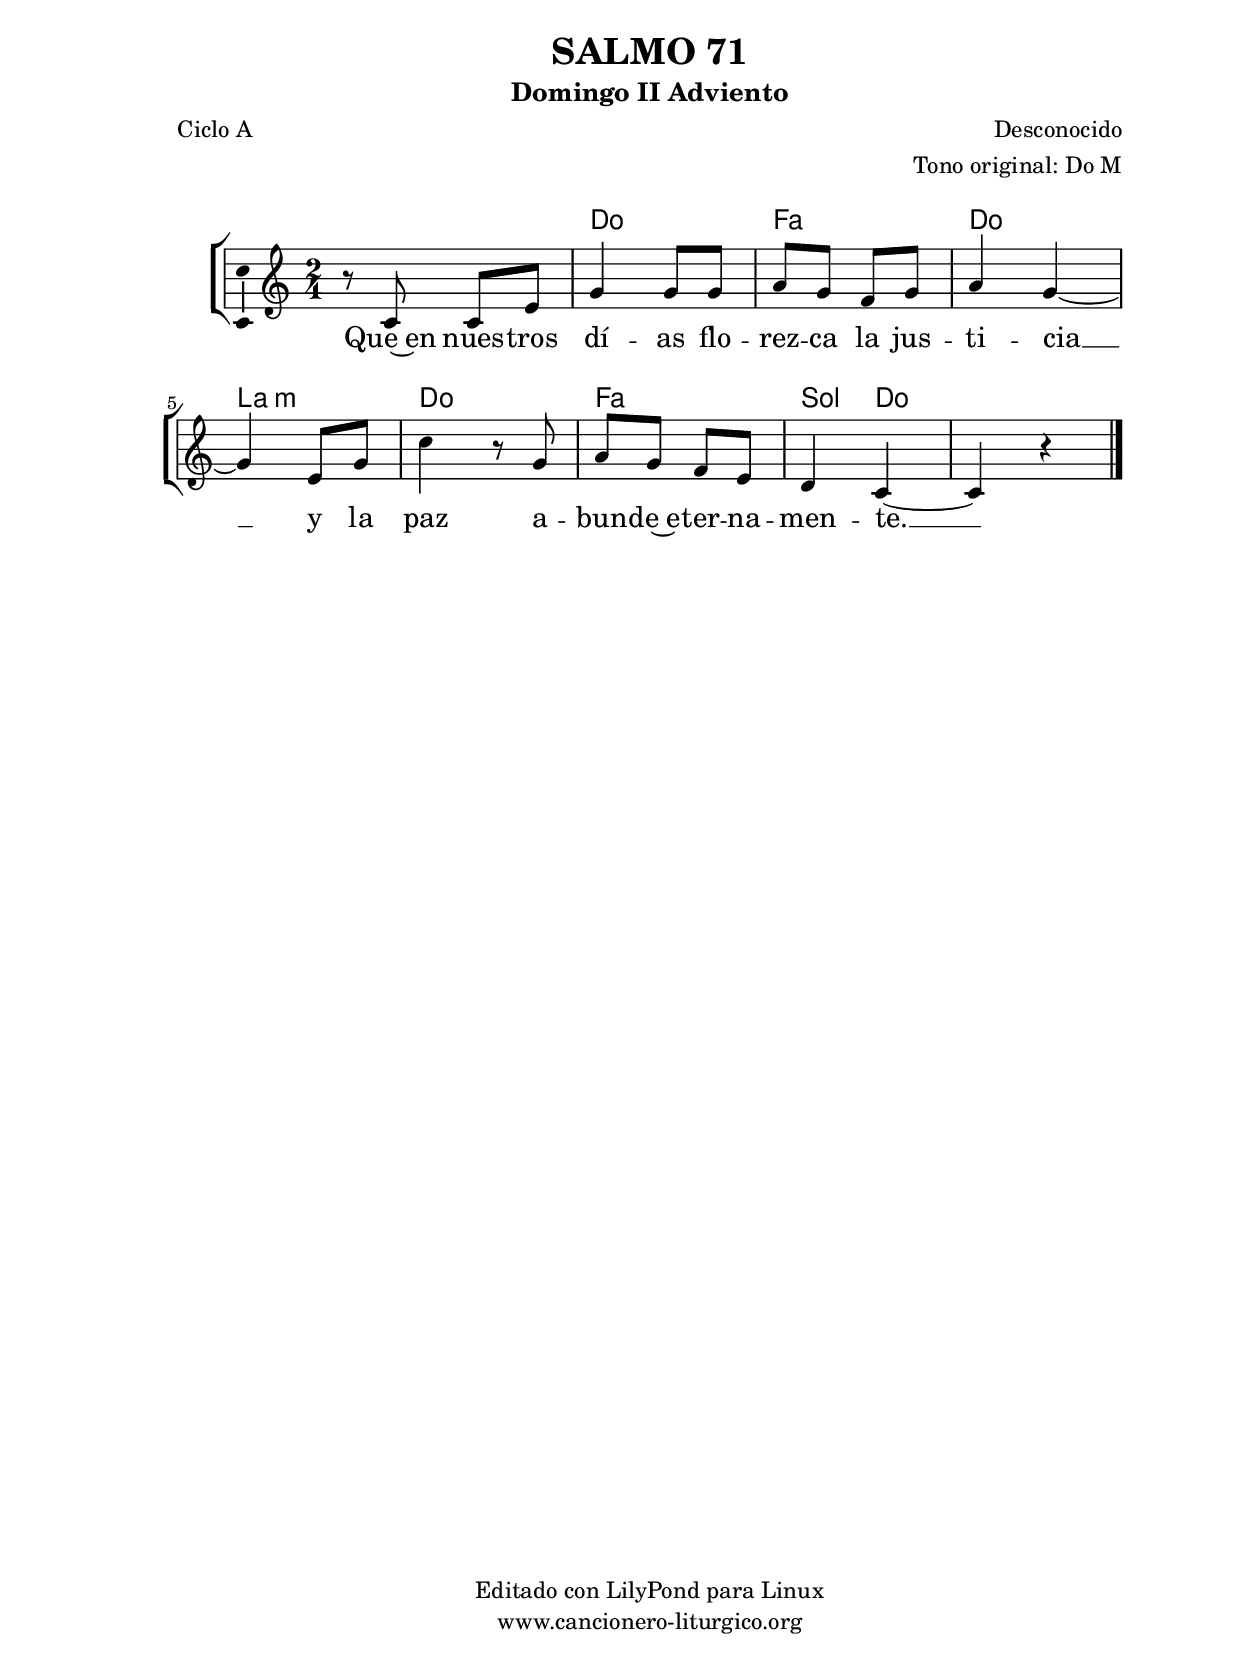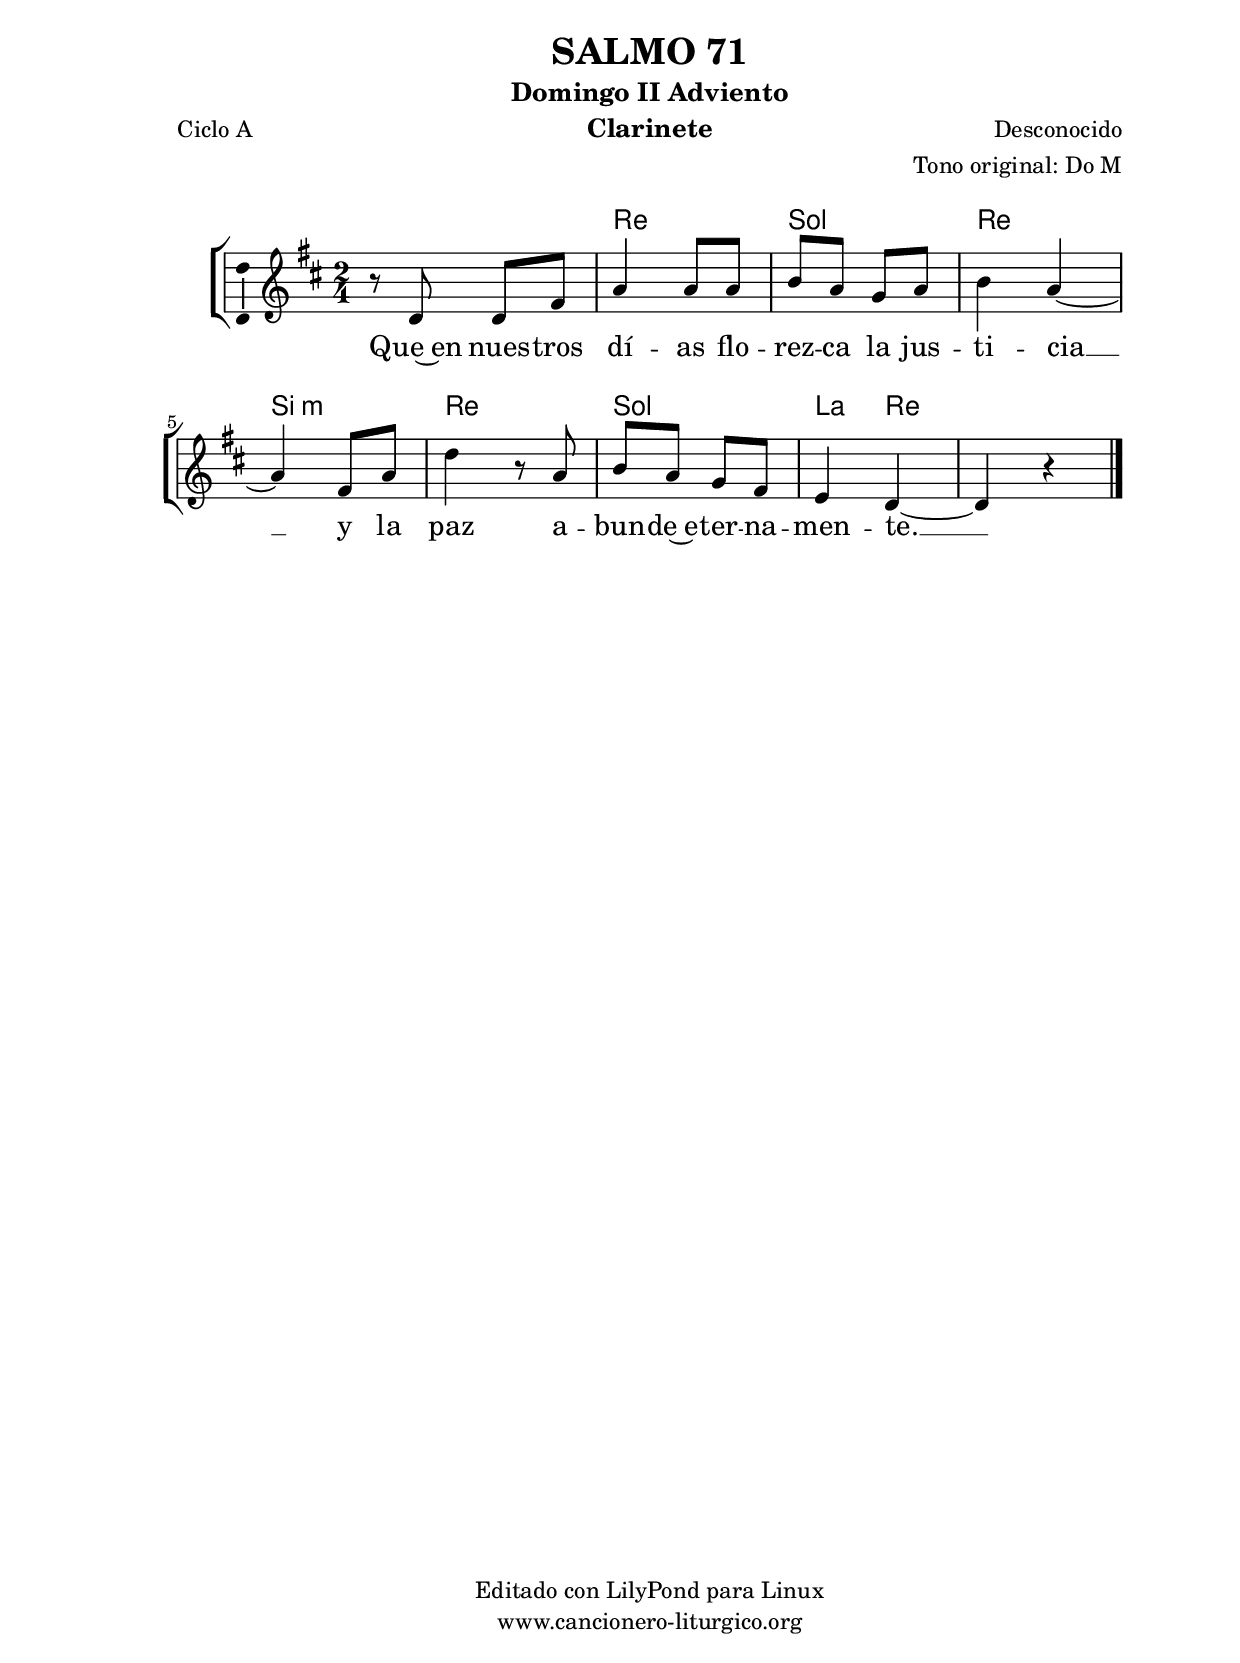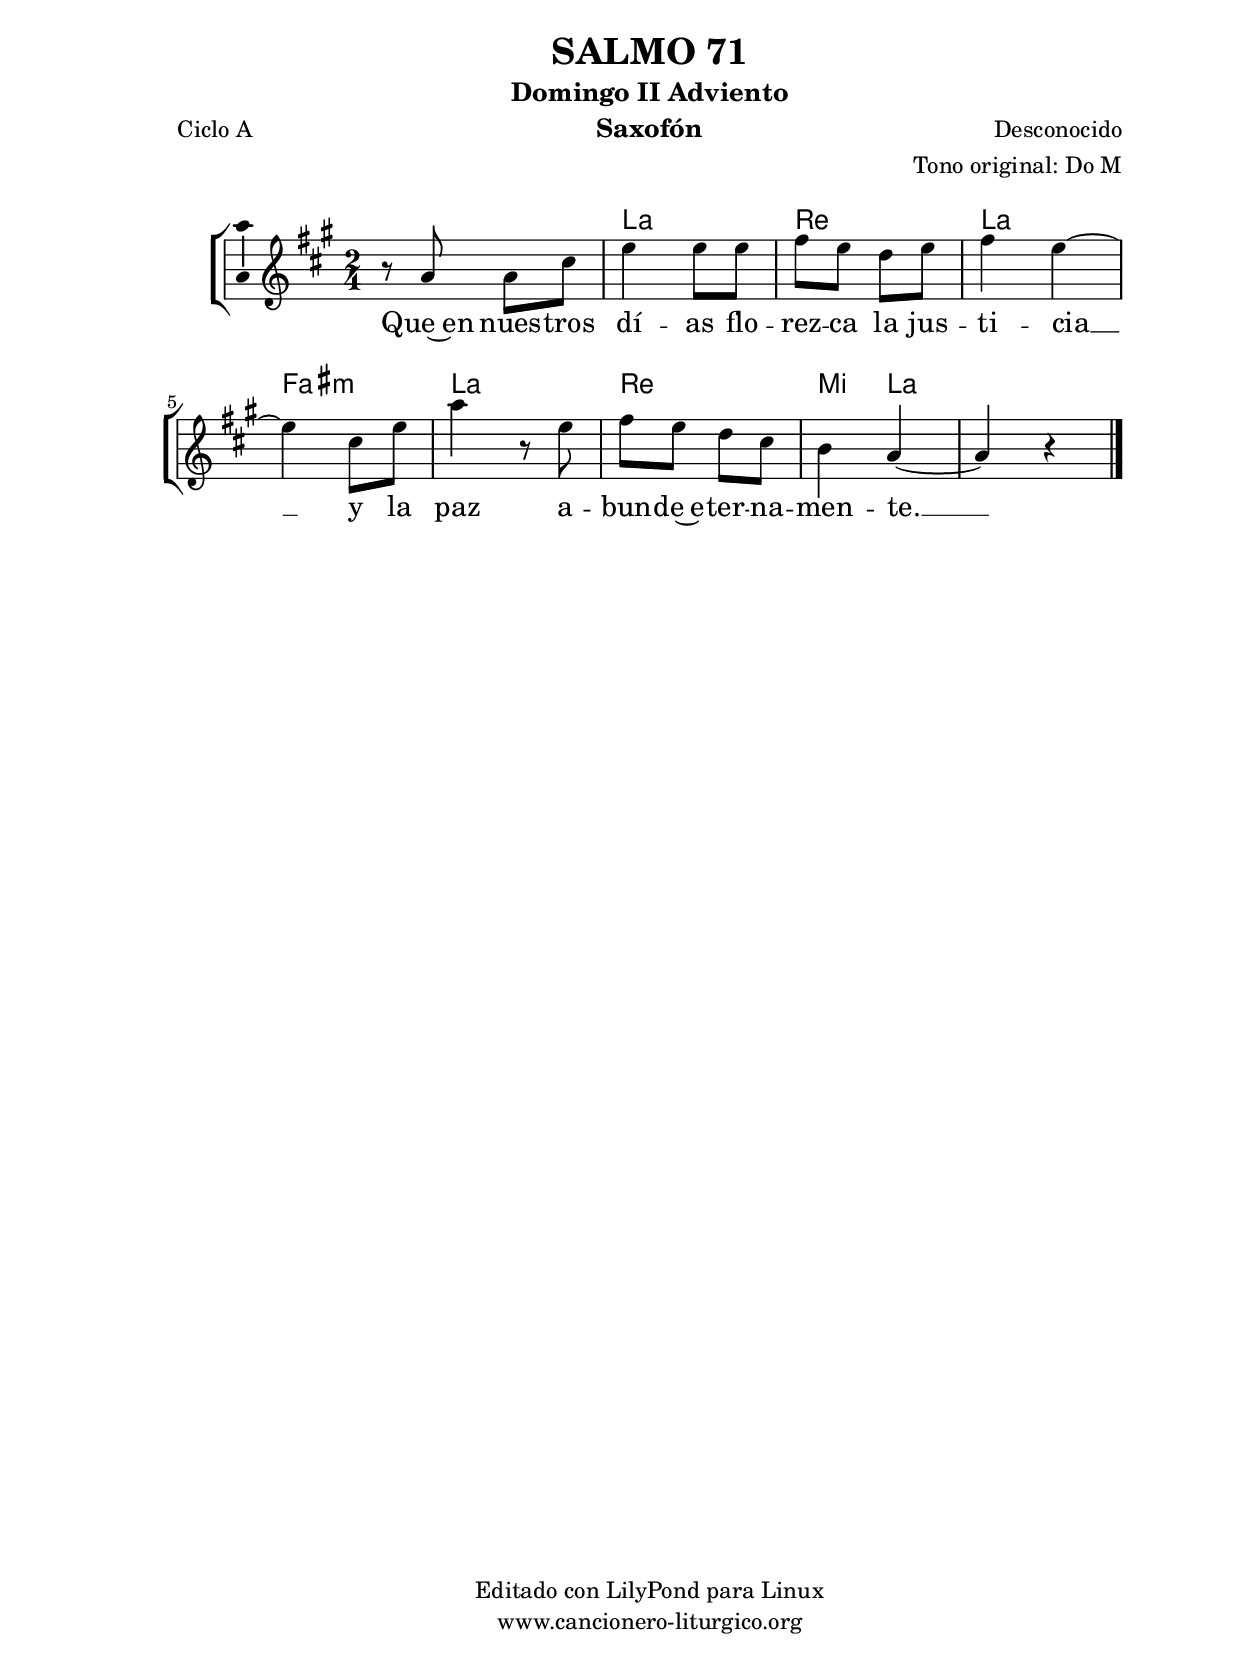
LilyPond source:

%
%para convertir .midi en .wav:
%timidity filename.midi -Ow -o finename.wav
%
%
%Para convertir de .wav a .mp3:
%lame -h -m j filename.wav
%
%
%para escuchar el midi:
%timidity nombrefichero.midi
%


%versión de lilypond para la que se ha escrito esta partitura:
\version "2.16.0"

	%Tamaño papel
	#(set-default-paper-size "a4")
	%Tamaño partitura
	#(set-global-staff-size 20)
	%No responde al pulsar sobre una nota
	#(ly:set-option 'point-and-click #f)

%parámetros del encabezamiento:
\header {
	title = "SALMO 71"
	subtitle = "Domingo II Adviento"
	composer = "Desconocido"
	poet = "Ciclo A"
	meter = ""
	arranger = "Tono original: Do M"
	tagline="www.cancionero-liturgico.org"
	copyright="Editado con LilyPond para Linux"
	tiempo = "Adviento"
	usos = "Salmo"
	letra = "Que en nuestros días florezca la justicia y la paz abunde eternamente."
	}

%parámetros asociados al papel:
\paper  {
	oddHeaderMarkup = \markup {\fill-line { \on-the-fly #not-first-page \fromproperty #'header:title \on-the-fly #not-first-page \fromproperty #'header:composer }}
	evenHeaderMarkup = \markup {\fill-line { \fromproperty #'header:composer \fromproperty #'header:title }}
	#(set-paper-size "a4")
	print-page-number = ##f
	first-page-number = 1
	print-first-page-number = ##f
%	head-separation = 3.0 \cm
	top-margin = 2.0 \cm
	bottom-margin = 0.5\cm
%%%	bottom-margin = -1.0\cm
	left-margin = 3.0 \cm
	line-width = 16.0 \cm 
	indent = 8\mm
	interscoreline = 2.\mm
	between-system-space = 15\mm
%	para que las partituras no llenen la hoja:
	ragged-bottom = ##t
%	idem para la última hoja:
	ragged-last-bottom = ##f
%	para que las partituras llenen el ancho del papel:
	ragged-last = ##f
	after-title-space = 2.5 \cm
%page-count=1
%system-count=8

	%Flexible Vertical Spacing
%	markup-markup-spacing =
%	#'((basic-distance . 15) (minimum-distance . 15) (padding . 3))
	markup-system-spacing =
	#'((basic-distance . 15) (minimum-distance . 15) (padding . 3))
	system-system-spacing =
	#'((basic-distance . 15) (minimum-distance . 15) (padding . 3))
	score-system-spacing =
	#'((basic-distance . 15) (minimum-distance . 15) (padding . 5))
%	top-system-spacing = % header
%	#'((basic-distance . 8) (minimum-distance . 0) (padding . 3))
%	top-markup-spacing =
%	#'((basic-distance . 20) (minimum-distance . 20) (padding . 3))
	last-bottom-spacing = % footer
	#'((basic-distance . 5) (minimum-distance . 5) (padding . 3))
%	score-markup-spacing =
%	#'((basic-distance . 16) (minimum-distance . 13) (padding . 3))

	}


%parámetros que afectan a toda la partitura:
global =  {
	%clave de sol (G):
	\clef G
	%armadura:
%	\transpose g f
	\key c \major
	\tempo 4=100
	\set Score.tempoHideNote = ##t
	}


acordes = {
	\italianChords
	\chordmode {
%	\transpose g f
{

s2
c2 f c a:m c f g4 c s2

	}
	}
}

melodia = 
%	\transpose g f
{
	\relative c'{

\time 2/4
r8 c8 c e
g4 g8 g
a8 g f g
a4 g~
g4 e8 g
c4 r8 g8
a8 g f e
d4 c~
c4 r4

	\bar "|."
	}
	}


texto = \lyricmode {
Que~en nues -- tros dí -- as flo -- rez -- ca la jus -- ti -- cia __
y la paz a -- bun -- de~e -- ter -- na -- men -- te. __
	}


acordesStaff = \context ChordNames = acordesStaff <<
	\set chordChanges = ##t
	\acordes
	>>


vozStaff = \context Voice = vozStaff
\with {\consists "Ambitus_engraver"}
<<
%	\set Staff.instrumentName = ""
%	\set Staff.shortInstrumentName = ""
%	\set Staff.midiInstrument = #"clarinet"
%	\set Staff.midiInstrument = #"cello"
%	\set Staff.midiInstrument = #"flute"
	\set Staff.midiInstrument = #"electric guitar (jazz)"
%	\set Staff.midiInstrument = #"english horn"
%	\set Staff.midiInstrument = #"violin"
%	\set Staff.midiInstrument = #"glockenspiel"
	\set Staff.midiMinimumVolume = #0.7
	\set Staff.midiMaximumVolume = #0.9
	\global
	\melodia
	>>


textoStaff = \context Lyrics = textoStaff <<
	\lyricsto vozStaff \texto
	>>

\book {
	\score {
		\context ChoirStaff {
			\override StaffGroup.SystemStartBracket #'collapse-height = #1
			\override Score.SystemStartBar #'collapse-height = #1
			<<
			\acordesStaff
			\vozStaff
			\textoStaff
			>>
			}
		\layout {
	    		\context {
				\Lyrics
				\override LyricText #'font-size = #2
				}
	   		 \context {
				\Score
				%fontSize = #3
				\override StaffSymbol #'staff-space = #(magstep +3)
				%\override Beam #'thickness = #0.55
				%\override SpacingSpanner #'spacing-increment = #1.0
				%\override Slur #'height-limit = #1.5
				}
			}
		}
	\score {
		\unfoldRepeats
		\context ChoirStaff {
			<<
			\acordesStaff
			\vozStaff
			>>
			}
		\midi {
	  		\context {
	  			\Score
				tempoWholesPerMinute = #(ly:make-moment 70 4)
				}
			}
		}
	}

%Partitura para clarinete
#(define output-suffix "C")
\book {
	\header{
		instrument = "Clarinete"
		}
	\score {
		\context ChoirStaff {
			\override StaffGroup.SystemStartBracket #'collapse-height = #1
			\override Score.SystemStartBar #'collapse-height = #1
\transpose c d
			<<
			\acordesStaff
			\vozStaff
			\textoStaff
			>>
			}
		\layout {
	    		\context {
				\Lyrics
				\override LyricText #'font-size = #2
				}
	   		 \context {
				\Score
				%fontSize = #3
				\override StaffSymbol #'staff-space = #(magstep +3)
				%\override Beam #'thickness = #0.55
				%\override SpacingSpanner #'spacing-increment = #1.0
				%\override Slur #'height-limit = #1.5
				}
			}
		}
	}

%Partitura para saxofón
#(define output-suffix "S")
\book {
	\header{
		instrument = "Saxofón"
		}
	\score {
		\context ChoirStaff {
			\override StaffGroup.SystemStartBracket #'collapse-height = #1
			\override Score.SystemStartBar #'collapse-height = #1
\transpose c a
			<<
			\acordesStaff
			\vozStaff
			\textoStaff
			>>
			}
		\layout {
	    		\context {
				\Lyrics
				\override LyricText #'font-size = #2
				}
	   		 \context {
				\Score
				%fontSize = #3
				\override StaffSymbol #'staff-space = #(magstep +3)
				%\override Beam #'thickness = #0.55
				%\override SpacingSpanner #'spacing-increment = #1.0
				%\override Slur #'height-limit = #1.5
				}
			}
		}
	}

